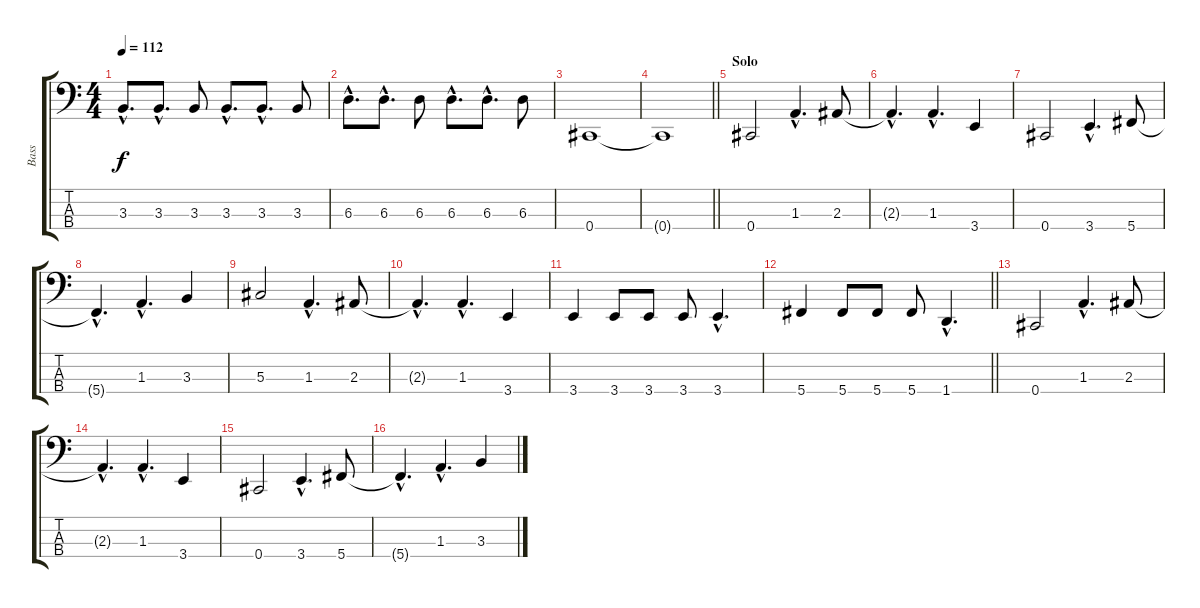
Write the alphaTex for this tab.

\track ("Bass" "Bass") {instrument electricbassfinger}
\staff {score tabs}
\tuning (Gb2 Db2 Ab1 Db1) {hide}
\ts (4 4)
\tempo 112
\clef f4
\ks c
3.3{hac}.8{d dy f} 3.3{hac}.8{d} 3.3.8 3.3{hac}.8{d} 3.3{hac}.8{d} 3.3.8 |
6.3{hac}.8{d} 6.3{hac}.8{d} 6.3.8 6.3{hac}.8{d} 6.3{hac}.8{d} 6.3.8 |
0.4.1 |
\barLineRight lightlight
0.4{t}.1 |
\section ("" "Solo")
0.4.2 1.3{hac}.4{d} 2.3.8 |
2.3{hac t}.4{d} 1.3{hac}.4{d} 3.4.4 |
0.4.2 3.4{hac}.4{d} 5.4.8 |
5.4{hac t}.4{d} 1.3{hac}.4{d} 3.3.4 |
5.3.2 1.3{hac}.4{d} 2.3.8 |
2.3{hac t}.4{d} 1.3{hac}.4{d} 3.4.4 |
3.4.4 3.4.8 3.4.8 3.4.8 3.4{hac}.4{d} |
\barLineRight lightlight
5.4.4 5.4.8 5.4.8 5.4.8 1.4{hac}.4{d} |
0.4.2 1.3{hac}.4{d} 2.3.8 |
2.3{hac t}.4{d} 1.3{hac}.4{d} 3.4.4 |
0.4.2 3.4{hac}.4{d} 5.4.8 |
5.4{hac t}.4{d} 1.3{hac}.4{d} 3.3.4
